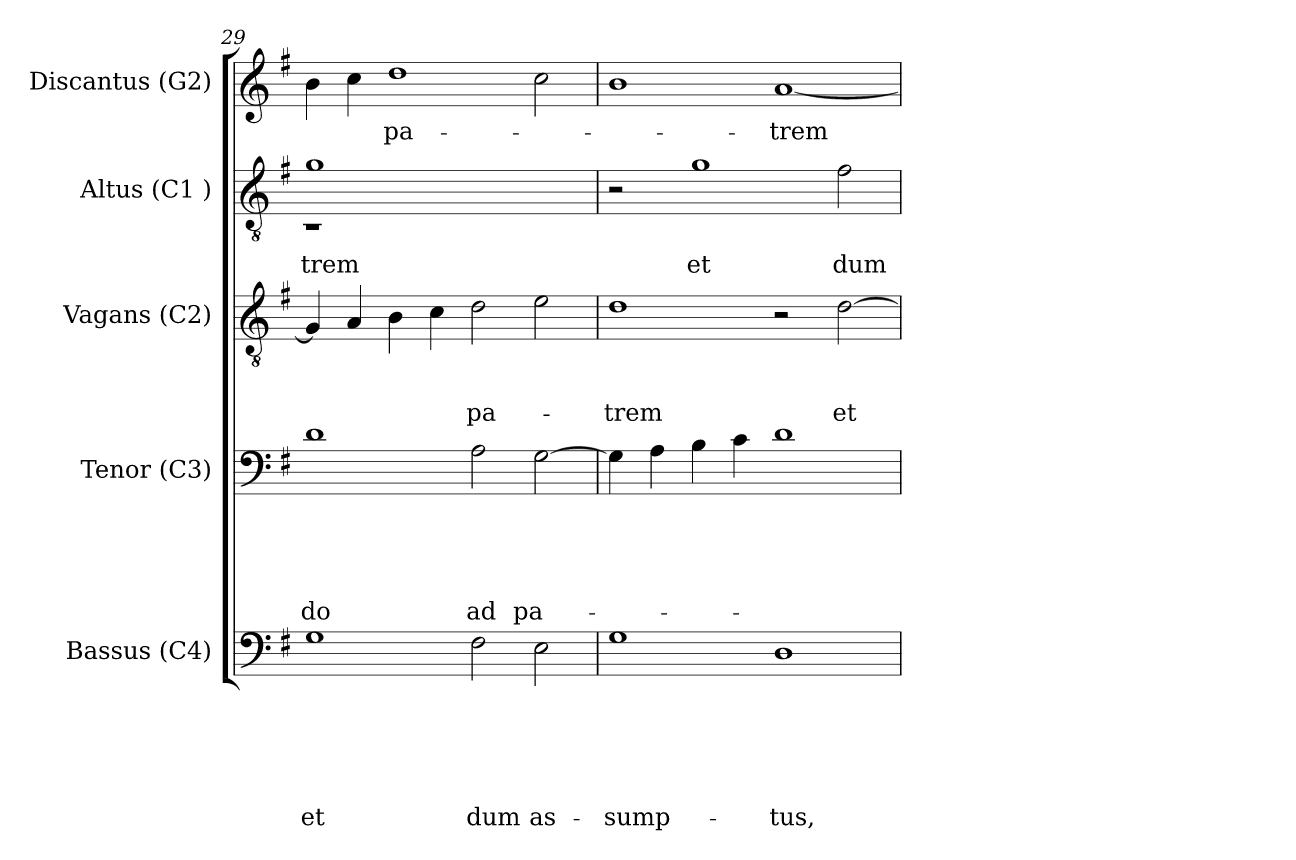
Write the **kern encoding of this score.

**kern	**text	**text	**text	**text	**text	**text	**kern	**text	**text	**text	**text	**text	**kern	**text	**text	**text	**kern	**text	**text	**kern	**text
*part5	*part5	*part5	*part5	*part5	*part5	*part5	*part4	*part4	*part4	*part4	*part4	*part4	*part3	*part3	*part3	*part3	*part2	*part2	*part2	*part1	*part1
*staff5	*staff5	*staff5	*staff5	*staff5	*staff5	*staff5	*staff4	*staff4	*staff4	*staff4	*staff4	*staff4	*staff3	*staff3	*staff3	*staff3	*staff2	*staff2	*staff2	*staff1	*staff1
*I"Bassus (C4)	*	*	*	*	*	*	*I"Tenor (C3)	*	*	*	*	*	*I"Vagans (C2)	*	*	*	*I"Altus (C1 )	*	*	*I"Discantus (G2)	*
*I'B.	*	*	*	*	*	*	*I'T.	*	*	*	*	*	*I'V.	*	*	*	*I'A.	*	*	*I'D.	*
!!LO:LB:g=z
*clefF4	*	*	*	*	*	*	*clefF4	*	*	*	*	*	*clefGv2	*	*	*	*clefGv2	*	*	*clefG2	*
*k[f#]	*	*	*	*	*	*	*k[f#]	*	*	*	*	*	*k[f#]	*	*	*	*k[f#]	*	*	*k[f#]	*
*G:	*	*	*	*	*	*	*G:	*	*	*	*	*	*G:	*	*	*	*G:	*	*	*G:	*
=29	=29	=29	=29	=29	=29	=29	=29	=29	=29	=29	=29	=29	=29	=29	=29	=29	=29	=29	=29	=29	=29
*	*	*	*	*	*	*	*	*	*	*	*	*	*	*	*	*	*^	*	*	*	*
!	!	!	!	!	!	!LO:LY:b	!	!	!	!	!	!LO:LY:b	!	!	!	!	!	!LO:N:vis=1	!	!LO:LY:b	!	!
1G	.	.	.	.	.	et	1d	.	.	.	.	-do	4G/]	.	.	.	1g	0rC	.	-trem	4b\	.
.	.	.	.	.	.	.	.	.	.	.	.	.	4A/	.	.	.	.	.	.	.	4cc\	.
!	!	!	!	!	!	!	!	!	!	!	!	!	!	!	!	!	!	!	!	!	!	!LO:LY:b
.	.	.	.	.	.	.	.	.	.	.	.	.	4B\	.	.	.	.	.	.	.	1dd	pa-
.	.	.	.	.	.	.	.	.	.	.	.	.	4c\	.	.	.	.	.	.	.	.	.
!	!	!	!	!	!	!LO:LY:b	!	!	!	!	!	!LO:LY:b	!	!	!	!LO:LY:b	!	!	!	!	!	!
2F#\	.	.	.	.	.	dum	2A\	.	.	.	.	ad	2d\	.	.	pa-	1ryy	.	.	.	.	.
!	!	!	!	!	!	!LO:LY:b	!	!	!	!	!	!LO:LY:b	!	!	!	!	!	!	!	!	!	!
2E\	.	.	.	.	.	as-	[>2G\	.	.	.	.	pa-	2e\	.	.	.	.	.	.	.	2cc\	.
*	*	*	*	*	*	*	*	*	*	*	*	*	*	*	*	*	*v	*v	*	*	*	*
=30	=30	=30	=30	=30	=30	=30	=30	=30	=30	=30	=30	=30	=30	=30	=30	=30	=30	=30	=30	=30	=30
!	!	!	!	!	!	!LO:LY:b	!	!	!	!	!	!	!	!	!	!LO:LY:b	!	!	!	!	!
1G	.	.	.	.	.	-sump-	4G\]	.	.	.	.	.	1d	.	.	-trem	2r	.	.	1b	.
.	.	.	.	.	.	.	4A\	.	.	.	.	.	.	.	.	.	.	.	.	.	.
!	!	!	!	!	!	!	!	!	!	!	!	!	!	!	!	!	!	!	!LO:LY:b	!	!
.	.	.	.	.	.	.	4B\	.	.	.	.	.	.	.	.	.	1g	.	et	.	.
.	.	.	.	.	.	.	4c\	.	.	.	.	.	.	.	.	.	.	.	.	.	.
!	!	!	!	!	!	!LO:LY:b	!	!	!	!	!	!	!	!	!	!	!	!	!	!	!LO:LY:b
1D	.	.	.	.	.	-tus,	1d	.	.	.	.	.	2r	.	.	.	.	.	.	[<1a	-trem
!	!	!	!	!	!	!	!	!	!	!	!	!	!	!	!	!LO:LY:b	!	!	!LO:LY:b	!	!
.	.	.	.	.	.	.	.	.	.	.	.	.	[>2d\	.	.	et	2f#\	.	dum	.	.
=	=	=	=	=	=	=	=	=	=	=	=	=	=	=	=	=	=	=	=	=	=
*-	*-	*-	*-	*-	*-	*-	*-	*-	*-	*-	*-	*-	*-	*-	*-	*-	*-	*-	*-	*-	*-
